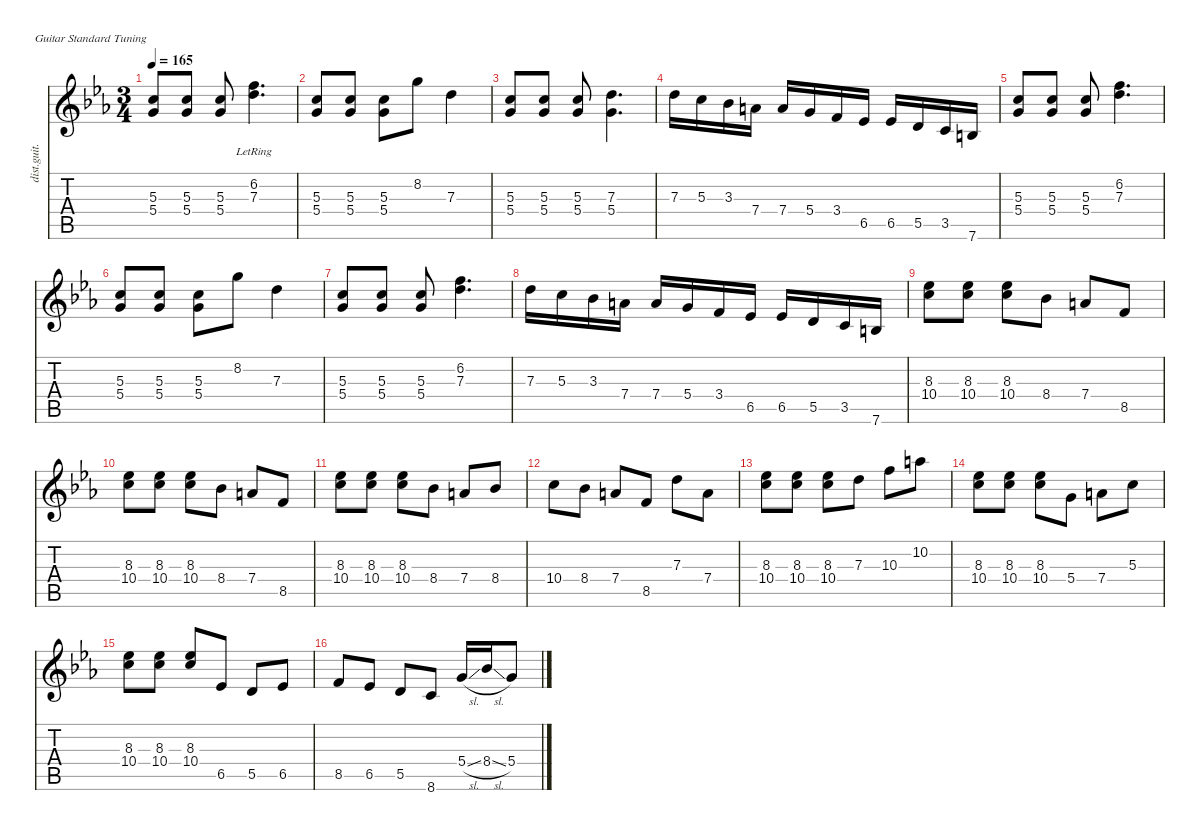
\defaultSystemsLayout 4
\hideDynamics
\bracketExtendMode nobrackets
\track ("Distortion Guitar" "dist.guit.") {instrument distortionguitar}
\staff {score tabs}
\tuning (E4 B3 G3 D3 A2 E2)
\ts (3 4)
\beaming (8 2 2 2)
\tempo 165
\clef g2
\ks cminor
(5.3{acc forcenatural} 5.4{acc forcenatural}).8{dy mf instrument distortionguitar} (5.3{acc forcenatural} 5.4{acc forcenatural}).8 (5.3{acc forcenatural} 5.4{acc forcenatural}).8 (7.3{lr acc forcenatural} 6.2{acc forcenatural}).4{d} |
(5.4{acc forcenatural} 5.3{acc forcenatural}).8 (5.3{acc forcenatural} 5.4{acc forcenatural}).8 (5.3{acc forcenatural} 5.4{acc forcenatural}).8 8.2{acc forcenatural}.8 7.3{acc forcenatural}.4 |
(5.3{acc forcenatural} 5.4{acc forcenatural}).8 (5.3{acc forcenatural} 5.4{acc forcenatural}).8 (5.3{acc forcenatural} 5.4{acc forcenatural}).8 (7.3{acc forcenatural} 5.4{acc forcenatural}).4{d} |
7.3{acc forcenatural}.16 5.3{acc forcenatural}.16 3.3{acc b}.16 7.4{acc forcenatural}.16 7.4{acc forcenatural}.16 5.4{acc forcenatural}.16 3.4{acc forcenatural}.16 6.5{acc b}.16 6.5{acc b}.16 5.5{acc forcenatural}.16 3.5{acc forcenatural}.16 7.6{acc forcenatural}.16 |
(5.3{acc forcenatural} 5.4{acc forcenatural}).8 (5.3{acc forcenatural} 5.4{acc forcenatural}).8 (5.3{acc forcenatural} 5.4{acc forcenatural}).8 (7.3{acc forcenatural} 6.2{acc forcenatural}).4{d} |
(5.4{acc forcenatural} 5.3{acc forcenatural}).8 (5.3{acc forcenatural} 5.4{acc forcenatural}).8 (5.3{acc forcenatural} 5.4{acc forcenatural}).8 8.2{acc forcenatural}.8 7.3{acc forcenatural}.4 |
(5.3{acc forcenatural} 5.4{acc forcenatural}).8 (5.3{acc forcenatural} 5.4{acc forcenatural}).8 (5.3{acc forcenatural} 5.4{acc forcenatural}).8 (7.3{acc forcenatural} 6.2{acc forcenatural}).4{d} |
7.3{acc forcenatural}.16 5.3{acc forcenatural}.16 3.3{acc b}.16 7.4{acc forcenatural}.16 7.4{acc forcenatural}.16 5.4{acc forcenatural}.16 3.4{acc forcenatural}.16 6.5{acc b}.16 6.5{acc b}.16 5.5{acc forcenatural}.16 3.5{acc forcenatural}.16 7.6{acc forcenatural}.16 |
(10.4{acc forcenatural} 8.3{acc b}).8 (10.4{acc forcenatural} 8.3{acc b}).8 (10.4{acc forcenatural} 8.3{acc b}).8 8.4{acc b}.8 7.4{acc forcenatural}.8 8.5{acc forcenatural}.8 |
(10.4{acc forcenatural} 8.3{acc b}).8 (10.4{acc forcenatural} 8.3{acc b}).8 (10.4{acc forcenatural} 8.3{acc b}).8 8.4{acc b}.8 7.4{acc forcenatural}.8 8.5{acc forcenatural}.8 |
(10.4{acc forcenatural} 8.3{acc b}).8 (10.4{acc forcenatural} 8.3{acc b}).8 (10.4{acc forcenatural} 8.3{acc b}).8 8.4{acc b}.8 7.4{acc forcenatural}.8 8.4{acc b}.8 |
10.4{acc forcenatural}.8 8.4{acc b}.8 7.4{acc forcenatural}.8 8.5{acc forcenatural}.8 7.3{acc forcenatural}.8 7.4{acc forcenatural}.8 |
(10.4{acc forcenatural} 8.3{acc b}).8 (10.4{acc forcenatural} 8.3{acc b}).8 (10.4{acc forcenatural} 8.3{acc b}).8 7.3{acc forcenatural}.8 10.3{acc forcenatural}.8 10.2{acc forcenatural}.8 |
(10.4{acc forcenatural} 8.3{acc b}).8 (10.4{acc forcenatural} 8.3{acc b}).8 (10.4{acc forcenatural} 8.3{acc b}).8 5.4{acc forcenatural}.8 7.4{acc forcenatural}.8 5.3{acc forcenatural}.8 |
(10.4{acc forcenatural} 8.3{acc b}).8 (10.4{acc forcenatural} 8.3{acc b}).8 (10.4{acc forcenatural} 8.3{acc b}).8 6.5{acc b}.8 5.5{acc forcenatural}.8 6.5{acc b}.8 |
8.5{acc forcenatural}.8 6.5{acc b}.8 5.5{acc forcenatural}.8 8.6{acc forcenatural}.8 5.4{sl acc forcenatural}.16 8.4{sl acc b}.16 5.4{acc forcenatural}.8
